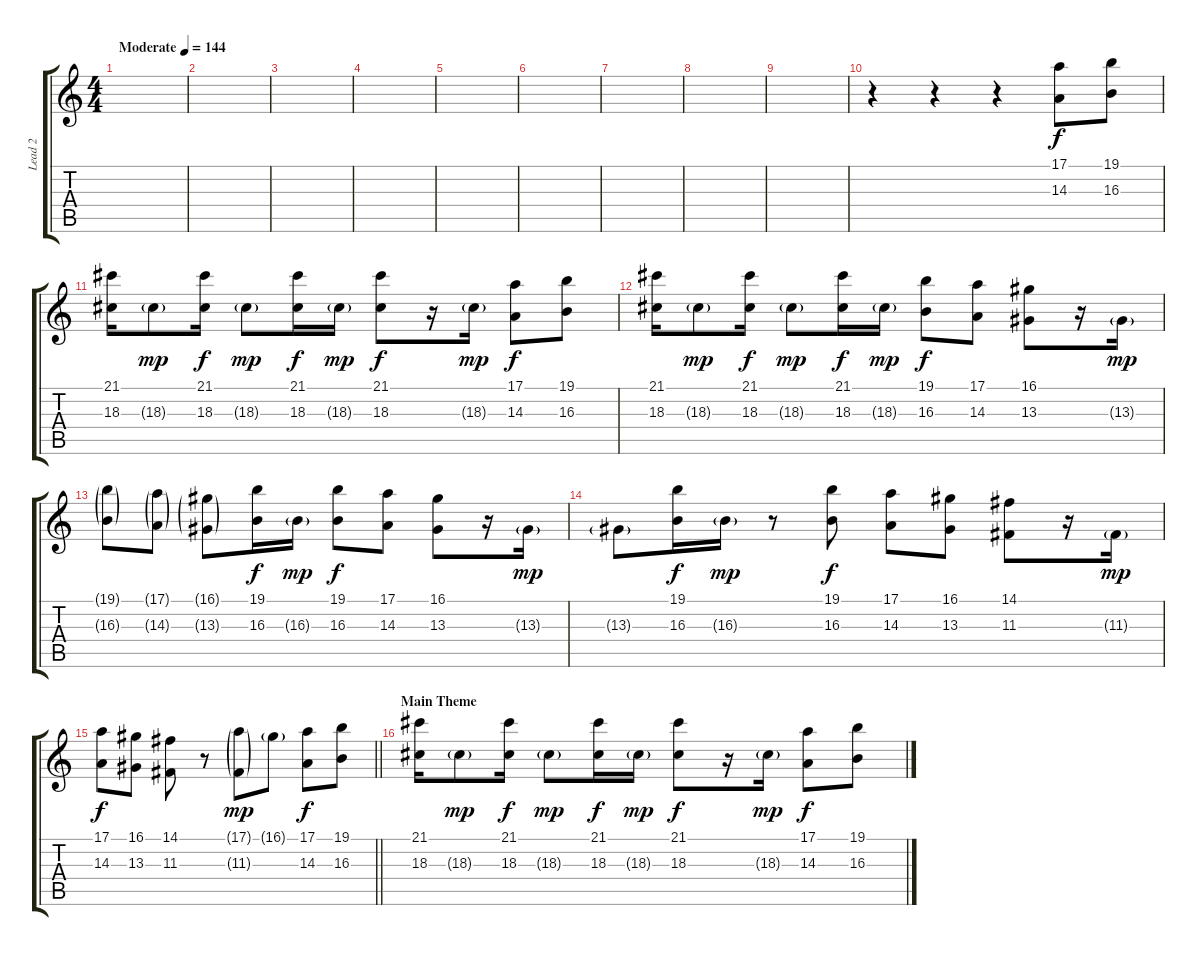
\track ("Lead 2" "Lead 2") {instrument lead1square}
\staff {score tabs}
\tuning (E4 B3 G3 D3 A2 E2) {hide}
\ts (4 4)
\tempo (144 "Moderate")
\clef g2
\ks c
|
|
|
|
|
|
|
|
|
r.4 r.4 r.4 (17.1 14.3).8 (19.1 16.3).8 |
(21.1 18.3).16 18.3{g}.8{dy mp} (21.1 18.3).16{dy f} 18.3{g}.8{dy mp} (21.1 18.3).16{dy f} 18.3{g}.16{dy mp} (21.1 18.3).8{dy f} r.16 18.3{g}.16{dy mp} (17.1 14.3).8{dy f} (19.1 16.3).8 |
(21.1 18.3).16 18.3{g}.8{dy mp} (21.1 18.3).16{dy f} 18.3{g}.8{dy mp} (21.1 18.3).16{dy f} 18.3{g}.16{dy mp} (19.1 16.3).8{dy f} (17.1 14.3).8 (16.1 13.3).8 r.16 13.3{g}.16{dy mp} |
(19.1{g} 16.3{g}).8 (17.1{g} 14.3{g}).8 (16.1{g} 13.3{g}).8 (19.1 16.3).16{dy f} 16.3{g}.16{dy mp} (19.1 16.3).8{dy f} (17.1 14.3).8 (16.1 13.3).8 r.16 13.3{g}.16{dy mp} |
13.3{g}.8 (19.1 16.3).16{dy f} 16.3{g}.16{dy mp} r.8 (19.1 16.3).8{dy f} (17.1 14.3).8 (16.1 13.3).8 (14.1 11.3).8 r.16 11.3{g}.16{dy mp} |
\barLineRight lightlight
(17.1 14.3).8{dy f} (16.1 13.3).8 (14.1 11.3).8 r.8 (17.1{g} 11.3{g}).8{dy mp} 16.1{g}.8 (17.1 14.3).8{dy f} (19.1 16.3).8 |
\section ("" "Main Theme")
(21.1 18.3).16 18.3{g}.8{dy mp} (21.1 18.3).16{dy f} 18.3{g}.8{dy mp} (21.1 18.3).16{dy f} 18.3{g}.16{dy mp} (21.1 18.3).8{dy f} r.16 18.3{g}.16{dy mp} (17.1 14.3).8{dy f} (19.1 16.3).8
